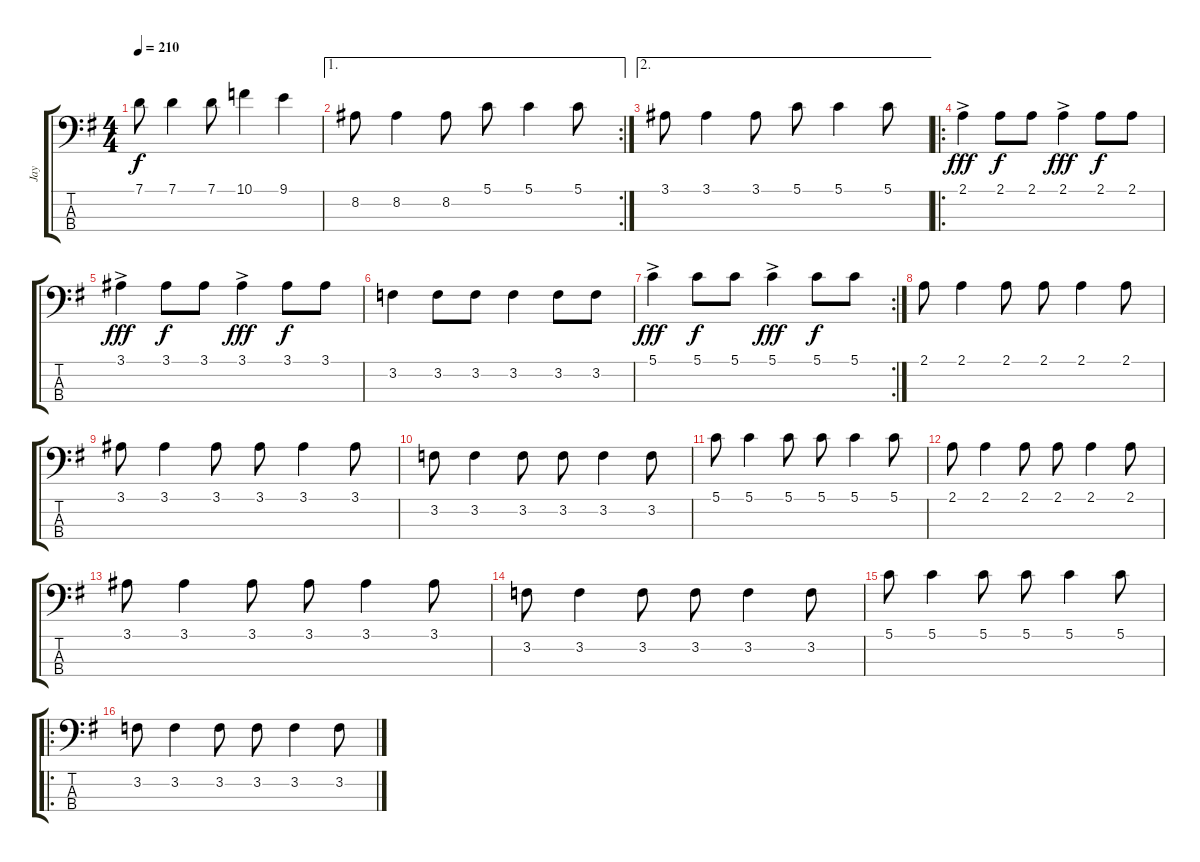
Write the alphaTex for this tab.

\track ("Jay" "Jay") {instrument electricbasspick}
\staff {score tabs}
\tuning (G2 D2 A1 E1) {hide}
\ts (4 4)
\tempo 210
\clef f4
\ks g
7.1.8{dy f} 7.1.4 7.1.8 10.1.4 9.1.4 |
\ae 1
\rc 2
8.2.8 8.2.4 8.2.8 5.1.8 5.1.4 5.1.8 |
\ae 2
3.1.8 3.1.4 3.1.8 5.1.8 5.1.4 5.1.8 |
\ro
2.1{ac}.4{dy fff} 2.1.8{dy f} 2.1.8 2.1{ac}.4{dy fff} 2.1.8{dy f} 2.1.8 |
3.1{ac}.4{dy fff} 3.1.8{dy f} 3.1.8 3.1{ac}.4{dy fff} 3.1.8{dy f} 3.1.8 |
3.2.4 3.2.8 3.2.8 3.2.4 3.2.8 3.2.8 |
\rc 2
5.1{ac}.4{dy fff} 5.1.8{dy f} 5.1.8 5.1{ac}.4{dy fff} 5.1.8{dy f} 5.1.8 |
2.1.8 2.1.4 2.1.8 2.1.8 2.1.4 2.1.8 |
3.1.8 3.1.4 3.1.8 3.1.8 3.1.4 3.1.8 |
3.2.8 3.2.4 3.2.8 3.2.8 3.2.4 3.2.8 |
5.1.8 5.1.4 5.1.8 5.1.8 5.1.4 5.1.8 |
2.1.8 2.1.4 2.1.8 2.1.8 2.1.4 2.1.8 |
3.1.8 3.1.4 3.1.8 3.1.8 3.1.4 3.1.8 |
3.2.8 3.2.4 3.2.8 3.2.8 3.2.4 3.2.8 |
5.1.8 5.1.4 5.1.8 5.1.8 5.1.4 5.1.8 |
\ro
3.2.8 3.2.4 3.2.8 3.2.8 3.2.4 3.2.8
